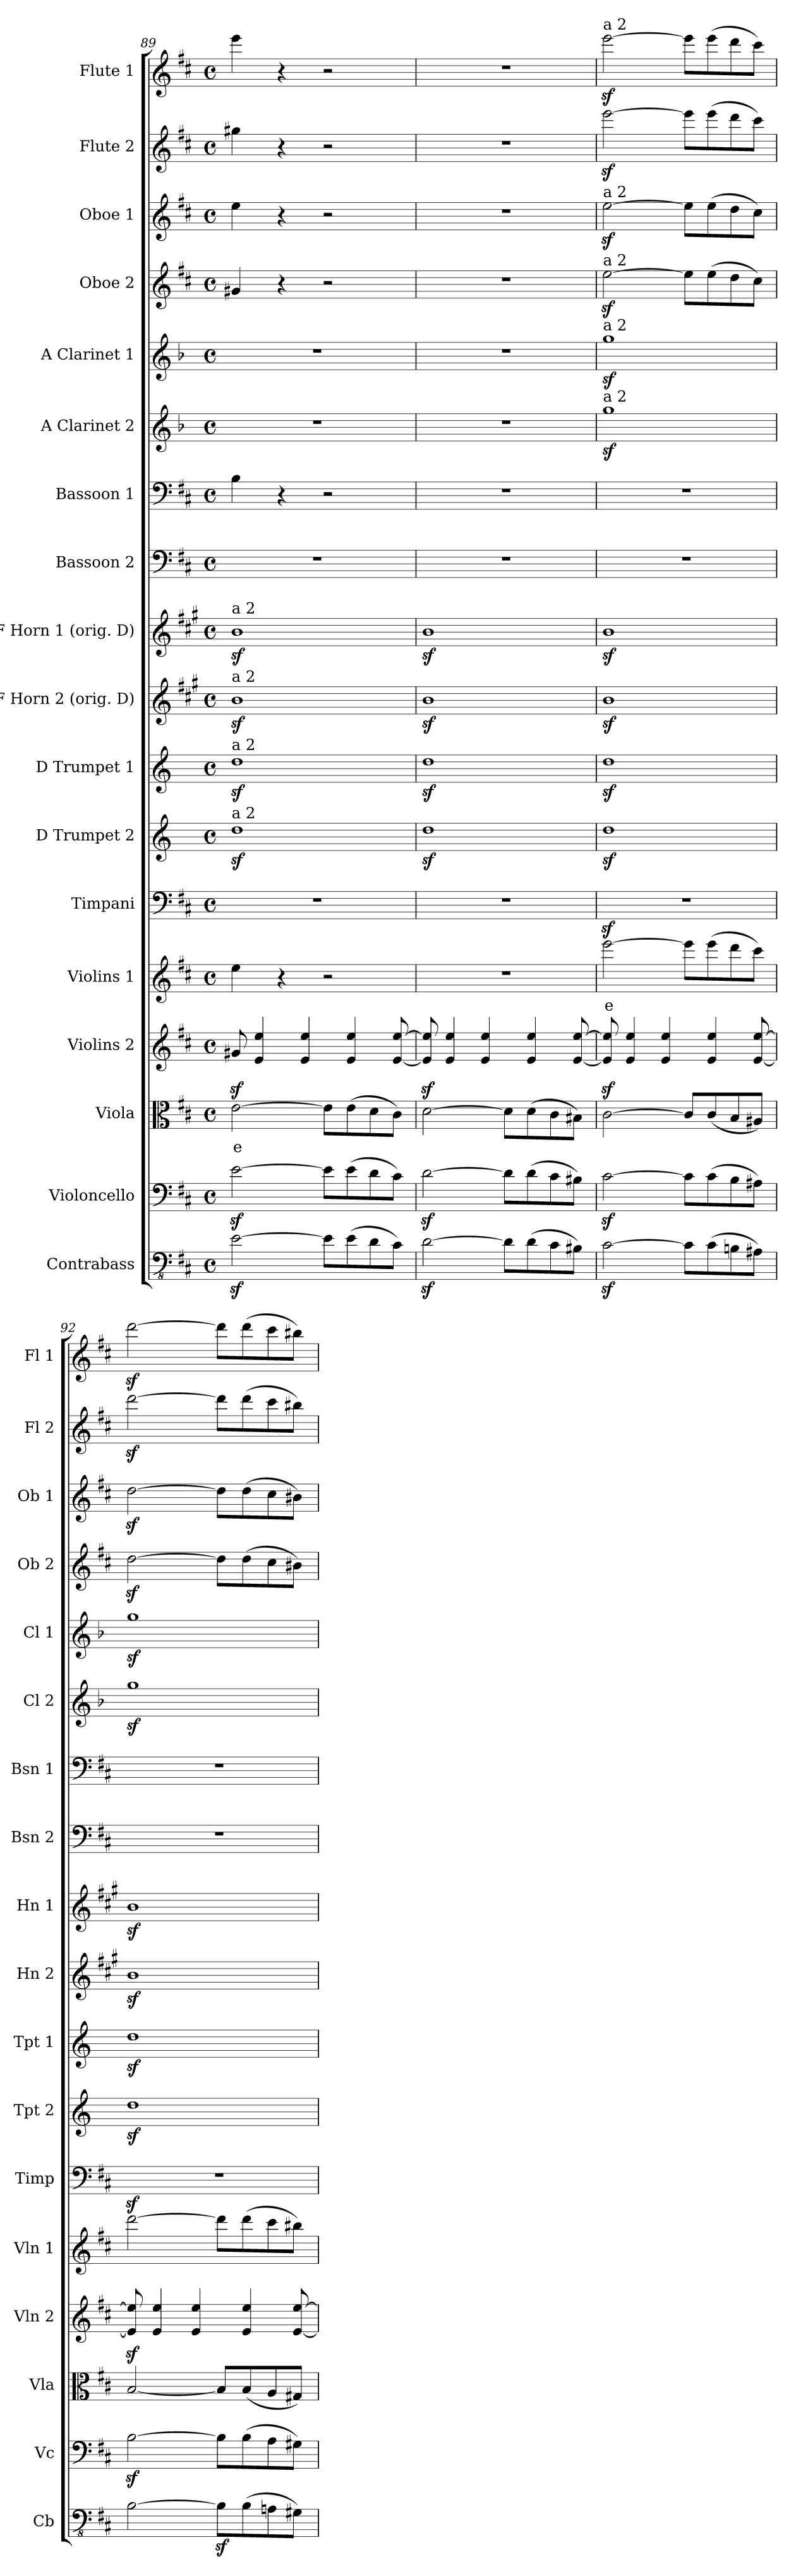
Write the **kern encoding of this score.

**kern	**kern	**kern	**text	**kern	**kern	**text	**kern	**kern	**kern	**kern	**kern	**kern	**kern	**kern	**kern	**kern	**kern	**kern	**kern
*part18	*part17	*part16	*part16	*part15	*part14	*part14	*part13	*part12	*part11	*part10	*part9	*part8	*part7	*part6	*part5	*part4	*part3	*part2	*part1
*staff18	*staff17	*staff16	*staff16	*staff15	*staff14	*staff14	*staff13	*staff12	*staff11	*staff10	*staff9	*staff8	*staff7	*staff6	*staff5	*staff4	*staff3	*staff2	*staff1
*I"Contrabass	*I"Violoncello	*I"Viola	*	*I"Violins 2	*I"Violins 1	*	*I"Timpani	*I"D Trumpet 2	*I"D Trumpet 1	*I"F Horn 2 (orig.  D)	*I"F Horn 1 (orig.  D)	*I"Bassoon 2	*I"Bassoon 1	*I"A Clarinet 2	*I"A Clarinet 1	*I"Oboe 2	*I"Oboe 1	*I"Flute 2	*I"Flute 1
*I'Cb	*I'Vc	*I'Vla	*	*I'Vln 2	*I'Vln 1	*	*I'Timp	*I'Tpt 2	*I'Tpt 1	*I'Hn 2	*I'Hn 1	*I'Bsn 2	*I'Bsn 1	*I'Cl 2	*I'Cl 1	*I'Ob 2	*I'Ob 1	*I'Fl 2	*I'Fl 1
*clefFv4	*clefF4	*clefC3	*	*clefG2	*clefG2	*	*clefF4	*clefG2	*clefG2	*clefG2	*clefG2	*clefF4	*clefF4	*clefG2	*clefG2	*clefG2	*clefG2	*clefG2	*clefG2
*	*	*	*	*	*	*	*	*ITrd-1c-2	*ITrd-1c-2	*ITrd4c7	*ITrd4c7	*	*	*ITrd2c3	*ITrd2c3	*	*	*	*
*k[f#c#]	*k[f#c#]	*k[f#c#]	*	*k[f#c#]	*k[f#c#]	*	*k[f#c#]	*k[f#c#]	*k[f#c#]	*k[f#c#]	*k[f#c#]	*k[f#c#]	*k[f#c#]	*k[f#c#]	*k[f#c#]	*k[f#c#]	*k[f#c#]	*k[f#c#]	*k[f#c#]
*M4/4	*M4/4	*M4/4	*	*M4/4	*M4/4	*	*M4/4	*M4/4	*M4/4	*M4/4	*M4/4	*M4/4	*M4/4	*M4/4	*M4/4	*M4/4	*M4/4	*M4/4	*M4/4
*met(c)	*met(c)	*met(c)	*	*met(c)	*met(c)	*	*met(c)	*met(c)	*met(c)	*met(c)	*met(c)	*met(c)	*met(c)	*met(c)	*met(c)	*met(c)	*met(c)	*met(c)	*met(c)
=89	=89	=89	=89	=89	=89	=89	=89	=89	=89	=89	=89	=89	=89	=89	=89	=89	=89	=89	=89
!	!	!	!	!	!	!	!	!	!	!	!LO:TX:a:t=a 2	!	!	!	!	!	!	!	!
!	!	!	!	!	!	!	!	!	!	!LO:TX:a:t=a 2	!	!	!	!	!	!	!	!	!
!	!	!	!	!	!	!	!	!	!LO:TX:a:t=a 2	!	!	!	!	!	!	!	!	!	!
!	!	!	!	!	!	!	!	!LO:TX:a:t=a 2	!	!	!	!	!	!	!	!	!	!	!
!	!	!	!LO:LY:b:color=#FF0000	!	!	!	!	!	!	!	!	!	!	!	!	!	!	!	!
[2Ez<\	[2ez<\	[2ez<\	e	8g#X/	4ee\	.	1r	1eez<	1eez<	1ez<	1ez<	1r	4B\	1r	1r	4g#X/	4ee\	4gg#X\	4eee\
.	.	.	.	4e/ 4ee/	.	.	.	.	.	.	.	.	.	.	.	.	.	.	.
.	.	.	.	.	4r	.	.	.	.	.	.	.	4r	.	.	4r	4r	4r	4r
.	.	.	.	4e/ 4ee/	.	.	.	.	.	.	.	.	.	.	.	.	.	.	.
8E\L]	8e\L]	8e\L]	.	.	2r	.	.	.	.	.	.	.	2r	.	.	2r	2r	2r	2r
(>8E\	(>8e\	(>8e\	.	4e/ 4ee/	.	.	.	.	.	.	.	.	.	.	.	.	.	.	.
8D\	8d\	8d\	.	.	.	.	.	.	.	.	.	.	.	.	.	.	.	.	.
8C#\J)	8c#\J)	8c#\J)	.	[8e/ [8ee/	.	.	.	.	.	.	.	.	.	.	.	.	.	.	.
=90	=90	=90	=90	=90	=90	=90	=90	=90	=90	=90	=90	=90	=90	=90	=90	=90	=90	=90	=90
[2Dz<\	[2dz<\	[2dz<\	.	8e/] 8ee/]	1r	.	1r	1eez<	1eez<	1ez<	1ez<	1r	1r	1r	1r	1r	1r	1r	1r
.	.	.	.	4e/ 4ee/	.	.	.	.	.	.	.	.	.	.	.	.	.	.	.
.	.	.	.	4e/ 4ee/	.	.	.	.	.	.	.	.	.	.	.	.	.	.	.
8D\L]	8d\L]	8d\L]	.	.	.	.	.	.	.	.	.	.	.	.	.	.	.	.	.
(>8D\	(>8d\	(>8d\	.	4e/ 4ee/	.	.	.	.	.	.	.	.	.	.	.	.	.	.	.
8C#\	8c#\	8c#\	.	.	.	.	.	.	.	.	.	.	.	.	.	.	.	.	.
8BB#X\J)	8B#X\J)	8B#X\J)	.	[8e/ [8ee/	.	.	.	.	.	.	.	.	.	.	.	.	.	.	.
=91	=91	=91	=91	=91	=91	=91	=91	=91	=91	=91	=91	=91	=91	=91	=91	=91	=91	=91	=91
!	!	!	!	!	!	!	!	!	!	!	!	!	!	!	!	!	!	!	!LO:TX:a:t=a 2
!	!	!	!	!	!	!	!	!	!	!	!	!	!	!	!	!	!LO:TX:a:t=a 2	!	!
!	!	!	!	!	!	!	!	!	!	!	!	!	!	!	!	!LO:TX:a:t=a 2	!	!	!
!	!	!	!	!	!	!	!	!	!	!	!	!	!	!	!LO:TX:a:t=a 2	!	!	!	!
!	!	!	!	!	!	!	!	!	!	!	!	!	!	!LO:TX:a:t=a 2	!	!	!	!	!
!	!	!	!	!	!	!LO:LY:b:color=#FF0000	!	!	!	!	!	!	!	!	!	!	!	!	!
[2C#z<\	[2c#z<\	[2c#z<\	.	8e/] 8ee/]	[2eeez<\	e	1r	1eez<	1eez<	1ez<	1ez<	1r	1r	1eez<	1eez<	[2eez<\	[2eez<\	[2eeez<\	[2eeez<\
.	.	.	.	4e/ 4ee/	.	.	.	.	.	.	.	.	.	.	.	.	.	.	.
.	.	.	.	4e/ 4ee/	.	.	.	.	.	.	.	.	.	.	.	.	.	.	.
8C#\L]	8c#\L]	8c#/L]	.	.	8eee\L]	.	.	.	.	.	.	.	.	.	.	8ee\L]	8ee\L]	8eee\L]	8eee\L]
(>8C#\	(>8c#\	(<8c#/	.	4e/ 4ee/	(>8eee\	.	.	.	.	.	.	.	.	.	.	(>8ee\	(>8ee\	(>8eee\	(>8eee\
8BBn\	8B\	8B/	.	.	8ddd\	.	.	.	.	.	.	.	.	.	.	8dd\	8dd\	8ddd\	8ddd\
8AA#X\J)	8A#X\J)	8A#X/J)	.	[8e/ [8ee/	8ccc#\J)	.	.	.	.	.	.	.	.	.	.	8cc#\J)	8cc#\J)	8ccc#\J)	8ccc#\J)
!!LO:PB:g=z
=92	=92	=92	=92	=92	=92	=92	=92	=92	=92	=92	=92	=92	=92	=92	=92	=92	=92	=92	=92
[2BB\	[2Bz<\	[2Bz</	.	8e/] 8ee/]	[2dddz<\	.	1r	1eez<	1eez<	1ez<	1ez<	1r	1r	1eez<	1eez<	[2ddz<\	[2ddz<\	[2dddz<\	[2dddz<\
.	.	.	.	4e/ 4ee/	.	.	.	.	.	.	.	.	.	.	.	.	.	.	.
.	.	.	.	4e/ 4ee/	.	.	.	.	.	.	.	.	.	.	.	.	.	.	.
8BBz<\L]	8B\L]	8B/L]	.	.	8ddd\L]	.	.	.	.	.	.	.	.	.	.	8dd\L]	8dd\L]	8ddd\L]	8ddd\L]
(>8BB\	(>8B\	(<8B/	.	4e/ 4ee/	(>8ddd\	.	.	.	.	.	.	.	.	.	.	(>8dd\	(>8dd\	(>8ddd\	(>8ddd\
8AAn\	8A\	8A/	.	.	8ccc#\	.	.	.	.	.	.	.	.	.	.	8cc#\	8cc#\	8ccc#\	8ccc#\
8GG#X\J)	8G#X\J)	8G#X/J)	.	[8e/ [8ee/	8bb#X\J)	.	.	.	.	.	.	.	.	.	.	8b#X\J)	8b#X\J)	8bb#X\J)	8bb#X\J)
=	=	=	=	=	=	=	=	=	=	=	=	=	=	=	=	=	=	=	=
*-	*-	*-	*-	*-	*-	*-	*-	*-	*-	*-	*-	*-	*-	*-	*-	*-	*-	*-	*-
